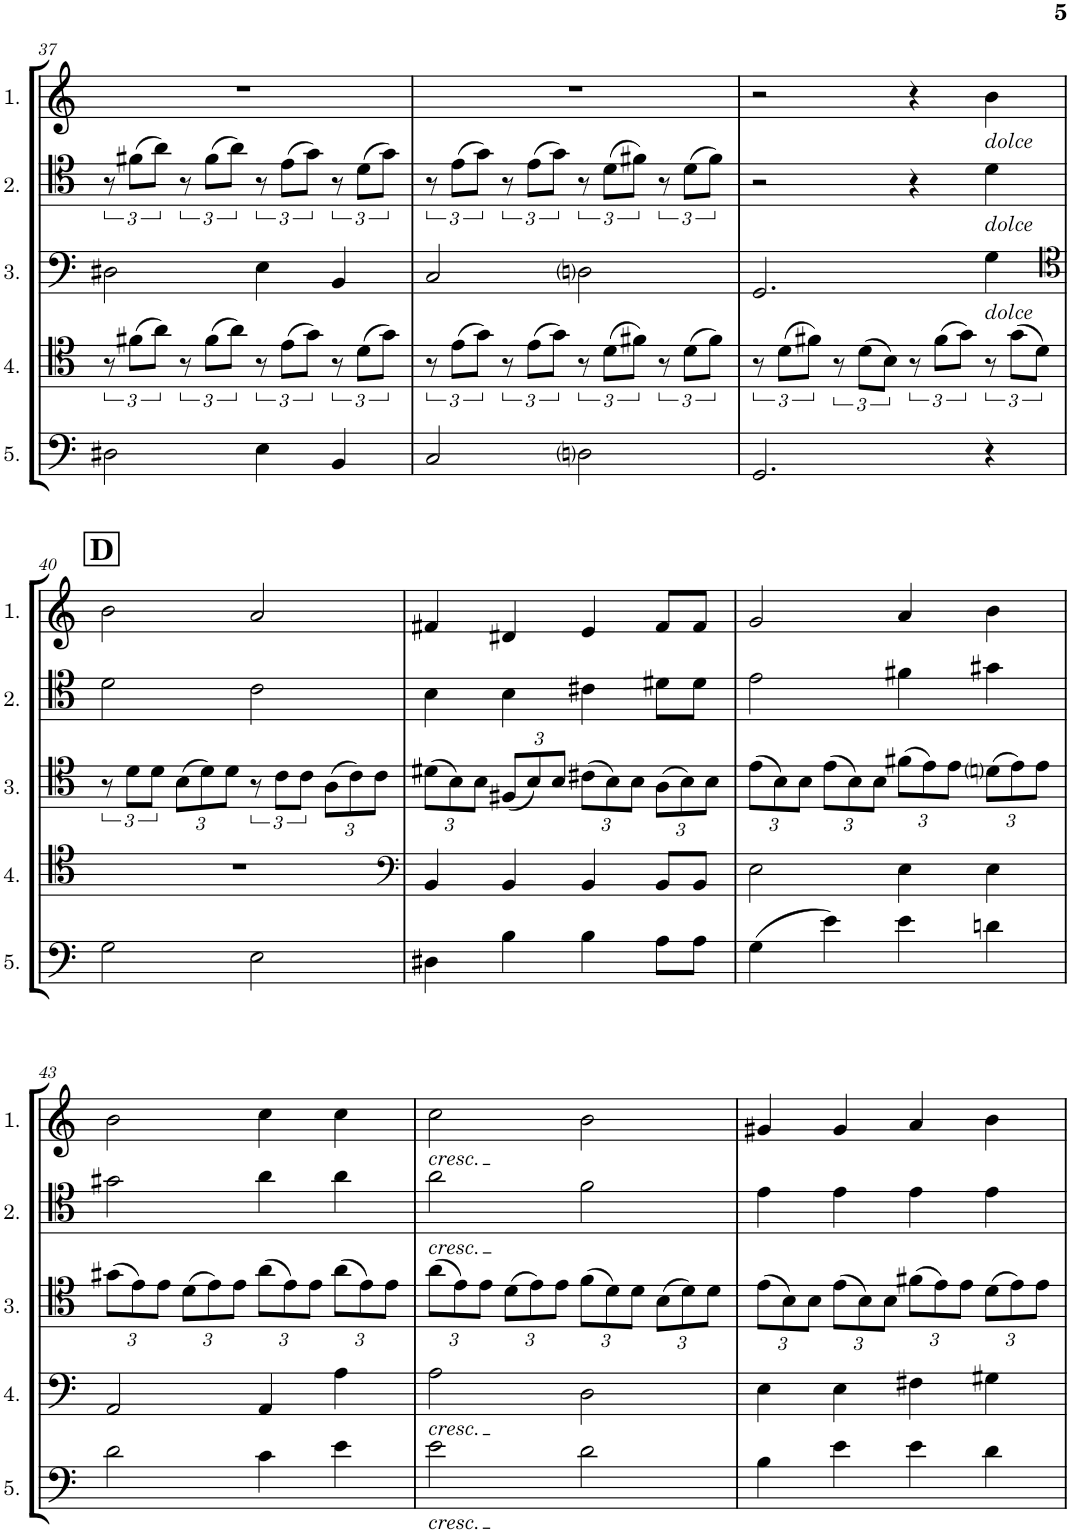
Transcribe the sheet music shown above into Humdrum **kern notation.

**kern	**kern	**kern	**kern	**kern
*part5	*part4	*part3	*part2	*part1
*staff5	*staff4	*staff3	*staff2	*staff1
*I"Cello 5	*I"Cello 4	*I"Cello 3	*I"Cello 2	*I"Cello 1
!!LO:PB:g=z
*clefF4	*clefC4	*clefF4	*clefC4	*clefG2
*k[]	*k[]	*k[]	*k[]	*k[]
*M4/4	*M4/4	*M4/4	*M4/4	*M4/4
*met(c)	*met(c)	*met(c)	*met(c)	*met(c)
=37	=37	=37	=37	=37
2D#X\	12r	2D#X\	12r	1r
.	(12f#X\L	.	(12f#X\L	.
.	12a\J)	.	12a\J)	.
.	12r	.	12r	.
.	(12f#\L	.	(12f#\L	.
.	12a\J)	.	12a\J)	.
4E\	12r	4E\	12r	.
.	(12e\L	.	(12e\L	.
.	12g\J)	.	12g\J)	.
4BB/	12r	4BB/	12r	.
.	(12d\L	.	(12d\L	.
.	12g\J)	.	12g\J)	.
=38	=38	=38	=38	=38
2C/	12r	2C/	12r	1r
.	(12e\L	.	(12e\L	.
.	12g\J)	.	12g\J)	.
.	12r	.	12r	.
.	(12e\L	.	(12e\L	.
.	12g\J)	.	12g\J)	.
2Dni\	12r	2Dni\	12r	.
.	(12d\L	.	(12d\L	.
.	12f#X\J)	.	12f#X\J)	.
.	12r	.	12r	.
.	(12d\L	.	(12d\L	.
.	12f#\J)	.	12f#\J)	.
=39	=39	=39	=39	=39
2.GG/	12r	2.GG/	2r	2r
.	(12d\L	.	.	.
.	12f#X\J)	.	.	.
.	12r	.	.	.
.	(12d\L	.	.	.
.	12B\J)	.	.	.
.	12r	.	4r	4r
.	(12f#\L	.	.	.
.	12g\J)	.	.	.
!	!	!	!	!LO:TX:b:i:t=dolce
!	!	!	!LO:TX:b:i:t=dolce	!
!	!	!LO:TX:b:i:t=dolce	!	!
4r	12r	4G\	4d\	4b\
.	(12g\L	.	.	.
.	12d\J)	.	.	.
!!LO:LB:g=z
!!LO:REH:place=s1:a:B:cj:fs=14:t=D
=40	=40	=40	=40	=40
*	*	*clefC4	*	*
2G\	1r	12r	2d\	2b\
.	.	12d\L	.	.
.	.	12d\J	.	.
*	*	*Xbrackettup	*	*
.	.	(12B\L	.	.
.	.	12d\)	.	.
.	.	12d\J	.	.
*	*	*brackettup	*	*
2E\	.	12r	2c\	2a/
.	.	12c\L	.	.
.	.	12c\J	.	.
*	*	*Xbrackettup	*	*
.	.	(12A\L	.	.
.	.	12c\)	.	.
.	.	12c\J	.	.
=41	=41	=41	=41	=41
*	*clefF4	*	*	*
4D#X\	4BB/	(12d#X\L	4B\	4f#X/
.	.	12B\)	.	.
.	.	12B\J	.	.
4B\	4BB/	(12F#X/L	4B\	4d#X/
.	.	12B/)	.	.
.	.	12B/J	.	.
4B\	4BB/	(12c#X\L	4c#X\	4e/
.	.	12B\)	.	.
.	.	12B\J	.	.
8A\L	8BB/L	(12A\L	8d#X\L	8f#/L
.	.	12B\)	.	.
8A\J	8BB/J	.	8d#\J	8f#/J
.	.	12B\J	.	.
=42	=42	=42	=42	=42
(4G\	2E\	(12e\L	2e\	2g/
.	.	12B\)	.	.
.	.	12B\J	.	.
4e\)	.	(12e\L	.	.
.	.	12B\)	.	.
.	.	12B\J	.	.
4e\	4E\	(12f#X\L	4f#X\	4a/
.	.	12e\)	.	.
.	.	12e\J	.	.
4dn\	4E\	(12dni\L	4g#X\	4b\
.	.	12e\)	.	.
.	.	12e\J	.	.
!!LO:LB:g=z
=43	=43	=43	=43	=43
2d\	2AA/	(12g#X\L	2g#X\	2b\
.	.	12e\)	.	.
.	.	12e\J	.	.
.	.	(12d\L	.	.
.	.	12e\)	.	.
.	.	12e\J	.	.
4c\	4AA/	(12a\L	4a\	4cc\
.	.	12e\)	.	.
.	.	12e\J	.	.
4e\	4A\	(12a\L	4a\	4cc\
.	.	12e\)	.	.
.	.	12e\J	.	.
=44	=44	=44	=44	=44
!	!	!	!	!LO:TX:b:i:t=cresc.
!	!	!	!LO:TX:b:i:t=cresc.	!
!	!LO:TX:b:i:t=cresc.	!	!	!
!LO:TX:b:i:t=cresc.	!	!	!	!
2e\	2A\	(12a\L	2a\	2cc\
.	.	12e\)	.	.
.	.	12e\J	.	.
.	.	(12d\L	.	.
.	.	12e\)	.	.
.	.	12e\J	.	.
2d\	2D\	(12f\L	2f\	2b\
.	.	12d\)	.	.
.	.	12d\J	.	.
.	.	(12B\L	.	.
.	.	12d\)	.	.
.	.	12d\J	.	.
=45	=45	=45	=45	=45
4B\	4E\	(12e\L	4e\	4g#X/
.	.	12B\)	.	.
.	.	12B\J	.	.
4e\	4E\	(12e\L	4e\	4g#/
.	.	12B\)	.	.
.	.	12B\J	.	.
4e\	4F#X\	(12f#X\L	4e\	4a/
.	.	12e\)	.	.
.	.	12e\J	.	.
4d\	4G#X\	(12d\L	4e\	4b\
.	.	12e\)	.	.
.	.	12e\J	.	.
=	=	=	=	=
*-	*-	*-	*-	*-
